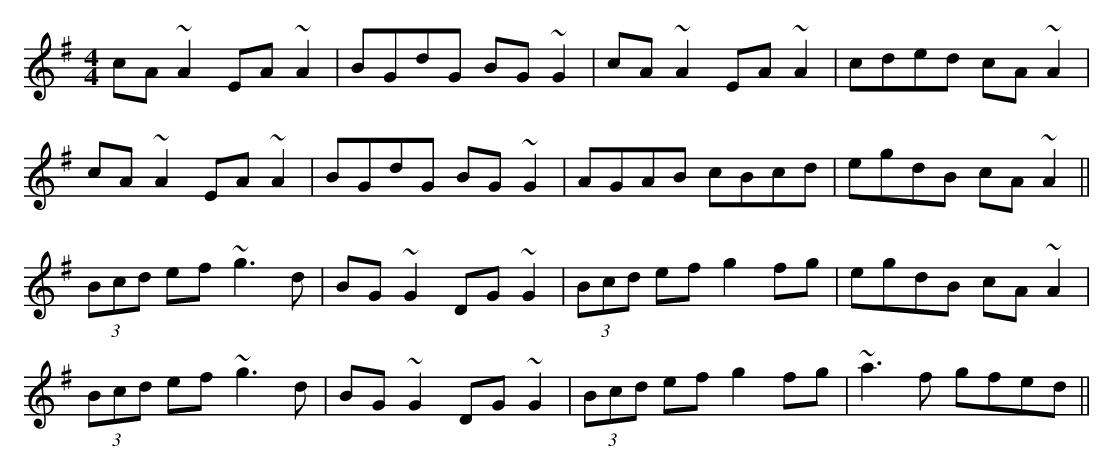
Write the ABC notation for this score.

X:1
M:4/4
K:Ador
cA~A2 EA~A2|BGdG BG~G2|cA~A2 EA~A2|cded cA~A2|
cA~A2 EA~A2|BGdG BG~G2|AGAB cBcd|egdB cA~A2||
(3Bcd ef ~g3d|BG~G2 DG~G2|(3Bcd ef g2fg|egdB cA~A2|
(3Bcd ef ~g3d|BG~G2 DG~G2|(3Bcd ef g2fg|~a3f gfed||
